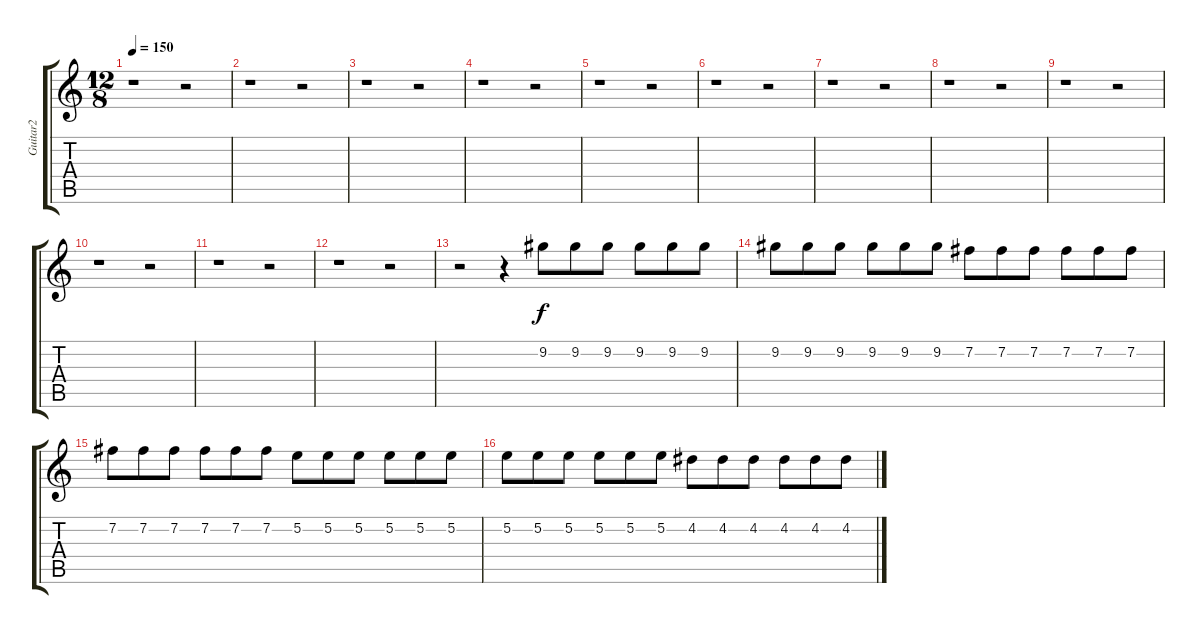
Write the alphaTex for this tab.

\track ("Guitar2" "Guitar2") {instrument distortionguitar}
\staff {score tabs}
\tuning (E4 B3 G3 D3 A2 E2) {hide}
\ts (12 8)
\tempo 150
\clef g2
\ks c
r.1{dy f} r.2 |
r.1 r.2 |
r.1 r.2 |
r.1 r.2 |
r.1 r.2 |
r.1 r.2 |
r.1 r.2 |
r.1 r.2 |
r.1 r.2 |
r.1 r.2 |
r.1 r.2 |
r.1 r.2 |
r.2 r.4 9.2.8 9.2.8 9.2.8 9.2.8 9.2.8 9.2.8 |
9.2.8 9.2.8 9.2.8 9.2.8 9.2.8 9.2.8 7.2.8 7.2.8 7.2.8 7.2.8 7.2.8 7.2.8 |
7.2.8 7.2.8 7.2.8 7.2.8 7.2.8 7.2.8 5.2.8 5.2.8 5.2.8 5.2.8 5.2.8 5.2.8 |
5.2.8 5.2.8 5.2.8 5.2.8 5.2.8 5.2.8 4.2.8 4.2.8 4.2.8 4.2.8 4.2.8 4.2.8
